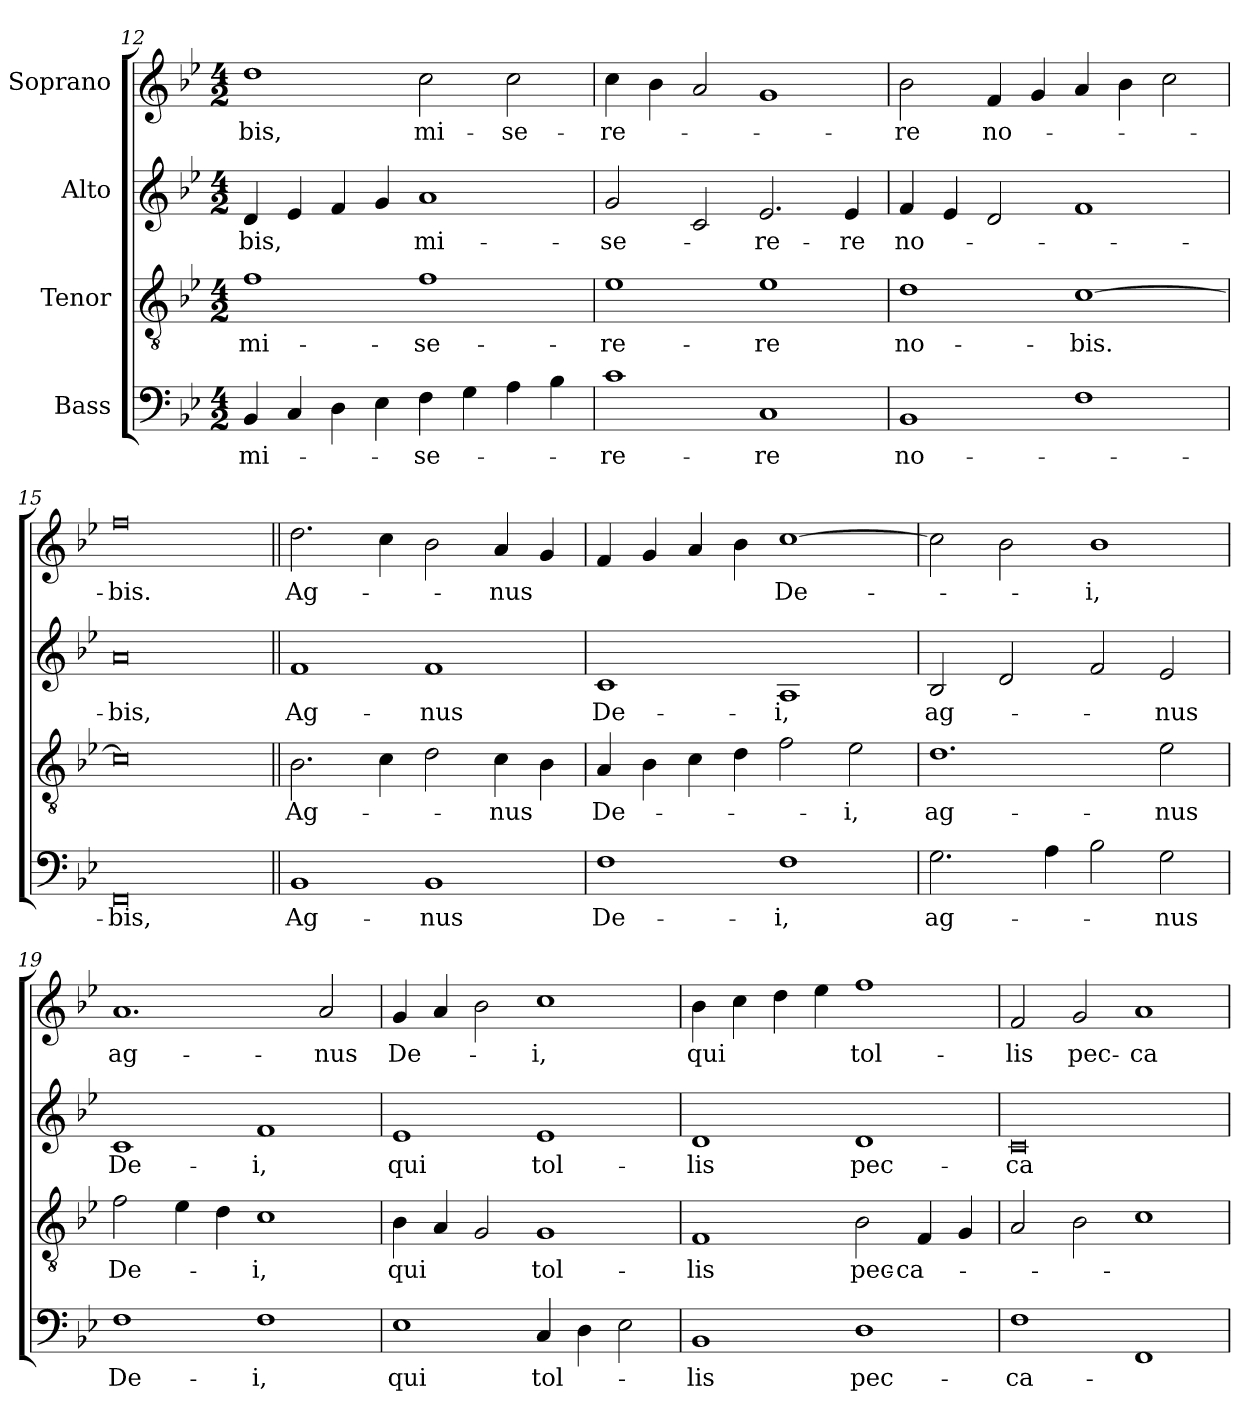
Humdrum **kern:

**kern	**text	**kern	**text	**kern	**text	**kern	**text
*part4	*part4	*part3	*part3	*part2	*part2	*part1	*part1
*staff4	*staff4	*staff3	*staff3	*staff2	*staff2	*staff1	*staff1
*I"Bass	*	*I"Tenor	*	*I"Alto	*	*I"Soprano	*
*clefF4	*	*clefGv2	*	*clefG2	*	*clefG2	*
*k[b-e-]	*	*k[b-e-]	*	*k[b-e-]	*	*k[b-e-]	*
*B-:	*	*B-:	*	*B-:	*	*B-:	*
*M4/2	*	*M4/2	*	*M4/2	*	*M4/2	*
=12	=12	=12	=12	=12	=12	=12	=12
!	!LO:LY:b	!	!LO:LY:b	!	!LO:LY:b	!	!LO:LY:b
4BB-/	mi-	1f	mi-	4d/	-bis,	1dd	-bis,
4C/	.	.	.	4e-/	.	.	.
4D\	.	.	.	4f/	.	.	.
4E-\	.	.	.	4g/	.	.	.
!	!LO:LY:b	!	!LO:LY:b	!	!LO:LY:b	!	!LO:LY:b
4F\	-se-	1f	-se-	1a	mi-	2cc\	mi-
4G\	.	.	.	.	.	.	.
!	!	!	!	!	!	!	!LO:LY:b
4A\	.	.	.	.	.	2cc\	-se-
4B-\	.	.	.	.	.	.	.
=13	=13	=13	=13	=13	=13	=13	=13
!	!LO:LY:b	!	!LO:LY:b	!	!LO:LY:b	!	!LO:LY:b
1c	-re-	1e-	-re-	2g/	-se-	4cc\	-re-
.	.	.	.	.	.	4b-\	.
.	.	.	.	2c/	.	2a/	.
!	!LO:LY:b	!	!LO:LY:b	!	!LO:LY:b	!	!
1C	-re	1e-	-re	2.e-/	-re-	1g	.
!	!	!	!	!	!LO:LY:b	!	!
.	.	.	.	4e-/	-re	.	.
=14	=14	=14	=14	=14	=14	=14	=14
!	!LO:LY:b	!	!LO:LY:b	!	!LO:LY:b	!	!LO:LY:b
1BB-	no-	1d	no-	4f/	no-	2b-\	-re
.	.	.	.	4e-/	.	.	.
!	!	!	!	!	!	!	!LO:LY:b
.	.	.	.	2d/	.	4f/	no-
.	.	.	.	.	.	4g/	.
!	!	!	!LO:LY:b	!	!	!	!
1F	.	[1c	-bis.	1f	.	4a/	.
.	.	.	.	.	.	4b-\	.
.	.	.	.	.	.	2cc\	.
=15	=15	=15	=15	=15	=15	=15	=15
!	!LO:LY:b	!	!	!	!LO:LY:b	!	!LO:LY:b
0FF	-bis,	0c]	.	0a	-bis,	0ff	-bis.
!!LO:PB:g=z
=16||	=16||	=16||	=16||	=16||	=16||	=16||	=16||
!	!LO:LY:b	!	!LO:LY:b	!	!LO:LY:b	!	!LO:LY:b
1BB-	Ag-	2.B-\	Ag-	1f	Ag-	2.dd\	Ag-
.	.	4c\	.	.	.	4cc\	.
!	!LO:LY:b	!	!	!	!LO:LY:b	!	!
1BB-	-nus	2d\	.	1f	-nus	2b-\	.
!	!	!	!LO:LY:b	!	!	!	!LO:LY:b
.	.	4c\	-nus	.	.	4a/	-nus
.	.	4B-\	.	.	.	4g/	.
=17	=17	=17	=17	=17	=17	=17	=17
!	!LO:LY:b	!	!LO:LY:b	!	!LO:LY:b	!	!
1F	De-	4A/	De-	1c	De-	4f/	.
.	.	4B-\	.	.	.	4g/	.
.	.	4c\	.	.	.	4a/	.
.	.	4d\	.	.	.	4b-\	.
!	!LO:LY:b	!	!	!	!LO:LY:b	!	!LO:LY:b
1F	-i,	2f\	.	1A	-i,	[1cc	De-
!	!	!	!LO:LY:b	!	!	!	!
.	.	2e-\	-i,	.	.	.	.
=18	=18	=18	=18	=18	=18	=18	=18
!	!LO:LY:b	!	!LO:LY:b	!	!LO:LY:b	!	!
2.G\	ag-	1.d	ag-	2B-/	ag-	2cc\]	.
.	.	.	.	2d/	.	2b-\	.
4A\	.	.	.	.	.	.	.
!	!	!	!	!	!	!	!LO:LY:b
2B-\	.	.	.	2f/	.	1b-	-i,
!	!LO:LY:b	!	!LO:LY:b	!	!LO:LY:b	!	!
2G\	-nus	2e-\	-nus	2e-/	-nus	.	.
=19	=19	=19	=19	=19	=19	=19	=19
!	!LO:LY:b	!	!LO:LY:b	!	!LO:LY:b	!	!LO:LY:b
1F	De-	2f\	De-	1c	De-	1.a	ag-
.	.	4e-\	.	.	.	.	.
.	.	4d\	.	.	.	.	.
!	!LO:LY:b	!	!LO:LY:b	!	!LO:LY:b	!	!
1F	-i,	1c	-i,	1f	-i,	.	.
!	!	!	!	!	!	!	!LO:LY:b
.	.	.	.	.	.	2a/	-nus
=20	=20	=20	=20	=20	=20	=20	=20
!	!LO:LY:b	!	!LO:LY:b	!	!LO:LY:b	!	!LO:LY:b
1E-	qui	4B-\	qui	1e-	qui	4g/	De-
.	.	4A/	.	.	.	4a/	.
.	.	2G/	.	.	.	2b-\	.
!	!LO:LY:b	!	!LO:LY:b	!	!LO:LY:b	!	!LO:LY:b
4C/	tol-	1G	tol-	1e-	tol-	1cc	-i,
4D\	.	.	.	.	.	.	.
2E-\	.	.	.	.	.	.	.
!!LO:LB:g=z
=21	=21	=21	=21	=21	=21	=21	=21
!	!LO:LY:b	!	!LO:LY:b	!	!LO:LY:b	!	!LO:LY:b
1BB-	-lis	1F	-lis	1d	-lis	4b-\	qui
.	.	.	.	.	.	4cc\	.
.	.	.	.	.	.	4dd\	.
.	.	.	.	.	.	4ee-\	.
!	!LO:LY:b	!	!LO:LY:b	!	!LO:LY:b	!	!LO:LY:b
1D	pec-	2B-\	pec-	1d	pec-	1ff	tol-
!	!	!	!LO:LY:b	!	!	!	!
.	.	4F/	-ca-	.	.	.	.
.	.	4G/	.	.	.	.	.
=22	=22	=22	=22	=22	=22	=22	=22
!	!LO:LY:b	!	!	!	!LO:LY:b	!	!LO:LY:b
1F	-ca-	2A/	.	0c	-ca-	2f/	-lis
!	!	!	!	!	!	!	!LO:LY:b
.	.	2B-\	.	.	.	2g/	pec-
!	!	!	!	!	!	!	!LO:LY:b
1FF	.	1c	.	.	.	1a	-ca-
=	=	=	=	=	=	=	=
*-	*-	*-	*-	*-	*-	*-	*-
